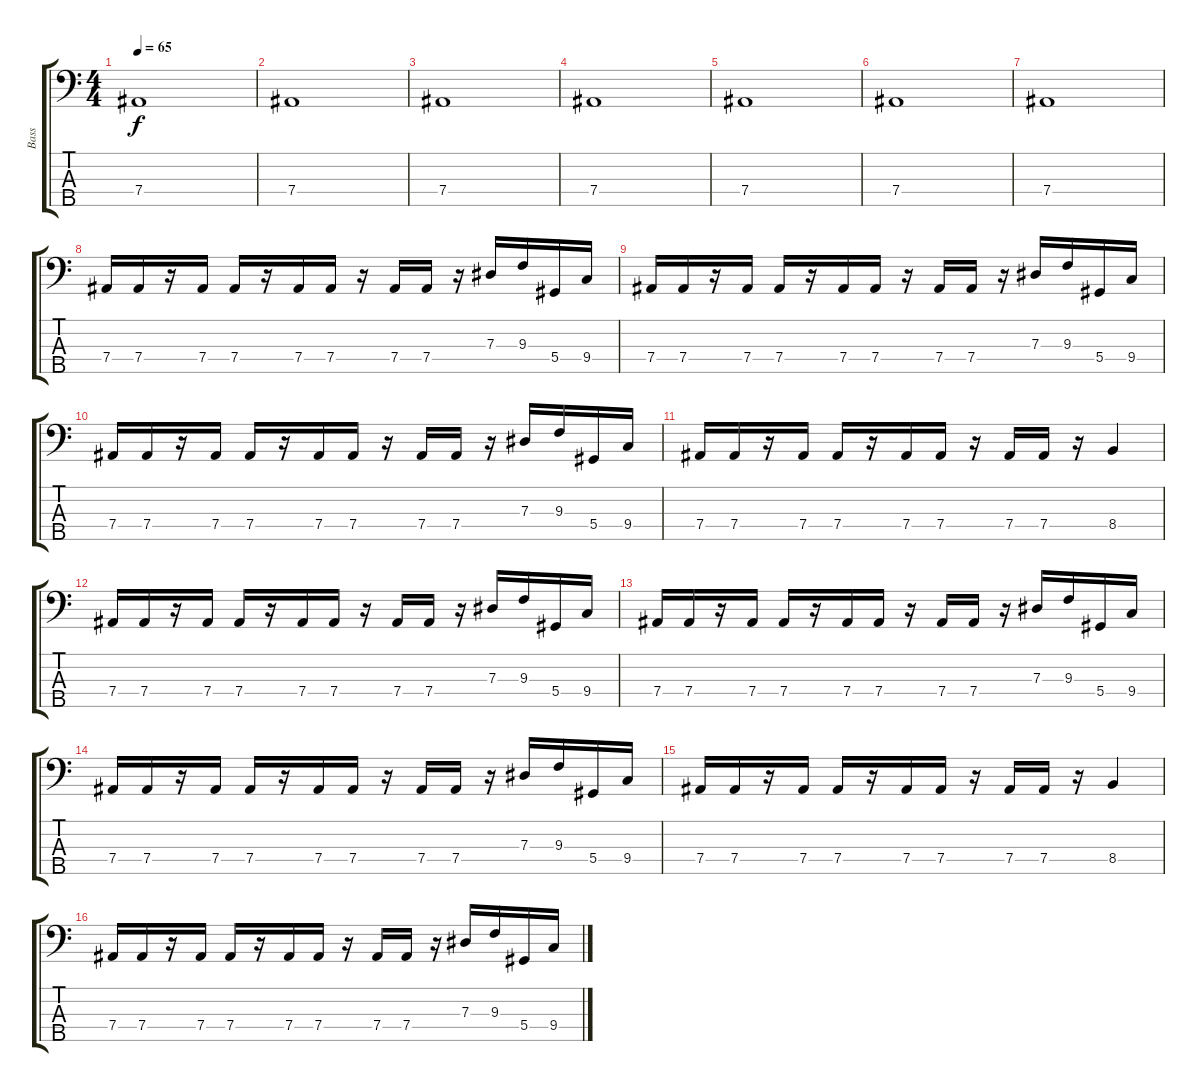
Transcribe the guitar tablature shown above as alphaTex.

\track ("Bass" "Bass") {instrument electricbassfinger}
\staff {score tabs}
\tuning (Gb2 Db2 Ab1 Eb1 Ab0) {hide}
\ts (4 4)
\tempo 65
\clef f4
\ks c
7.4.1{dy f} |
7.4.1 |
7.4.1 |
7.4.1 |
7.4.1 |
7.4.1 |
7.4.1 |
7.4.16 7.4.16 r.16 7.4.16 7.4.16 r.16 7.4.16 7.4.16 r.16 7.4.16 7.4.16 r.16 7.3.16 9.3.16 5.4.16 9.4.16 |
7.4.16 7.4.16 r.16 7.4.16 7.4.16 r.16 7.4.16 7.4.16 r.16 7.4.16 7.4.16 r.16 7.3.16 9.3.16 5.4.16 9.4.16 |
7.4.16 7.4.16 r.16 7.4.16 7.4.16 r.16 7.4.16 7.4.16 r.16 7.4.16 7.4.16 r.16 7.3.16 9.3.16 5.4.16 9.4.16 |
7.4.16 7.4.16 r.16 7.4.16 7.4.16 r.16 7.4.16 7.4.16 r.16 7.4.16 7.4.16 r.16 8.4.4 |
7.4.16 7.4.16 r.16 7.4.16 7.4.16 r.16 7.4.16 7.4.16 r.16 7.4.16 7.4.16 r.16 7.3.16 9.3.16 5.4.16 9.4.16 |
7.4.16 7.4.16 r.16 7.4.16 7.4.16 r.16 7.4.16 7.4.16 r.16 7.4.16 7.4.16 r.16 7.3.16 9.3.16 5.4.16 9.4.16 |
7.4.16 7.4.16 r.16 7.4.16 7.4.16 r.16 7.4.16 7.4.16 r.16 7.4.16 7.4.16 r.16 7.3.16 9.3.16 5.4.16 9.4.16 |
7.4.16 7.4.16 r.16 7.4.16 7.4.16 r.16 7.4.16 7.4.16 r.16 7.4.16 7.4.16 r.16 8.4.4 |
7.4.16 7.4.16 r.16 7.4.16 7.4.16 r.16 7.4.16 7.4.16 r.16 7.4.16 7.4.16 r.16 7.3.16 9.3.16 5.4.16 9.4.16
